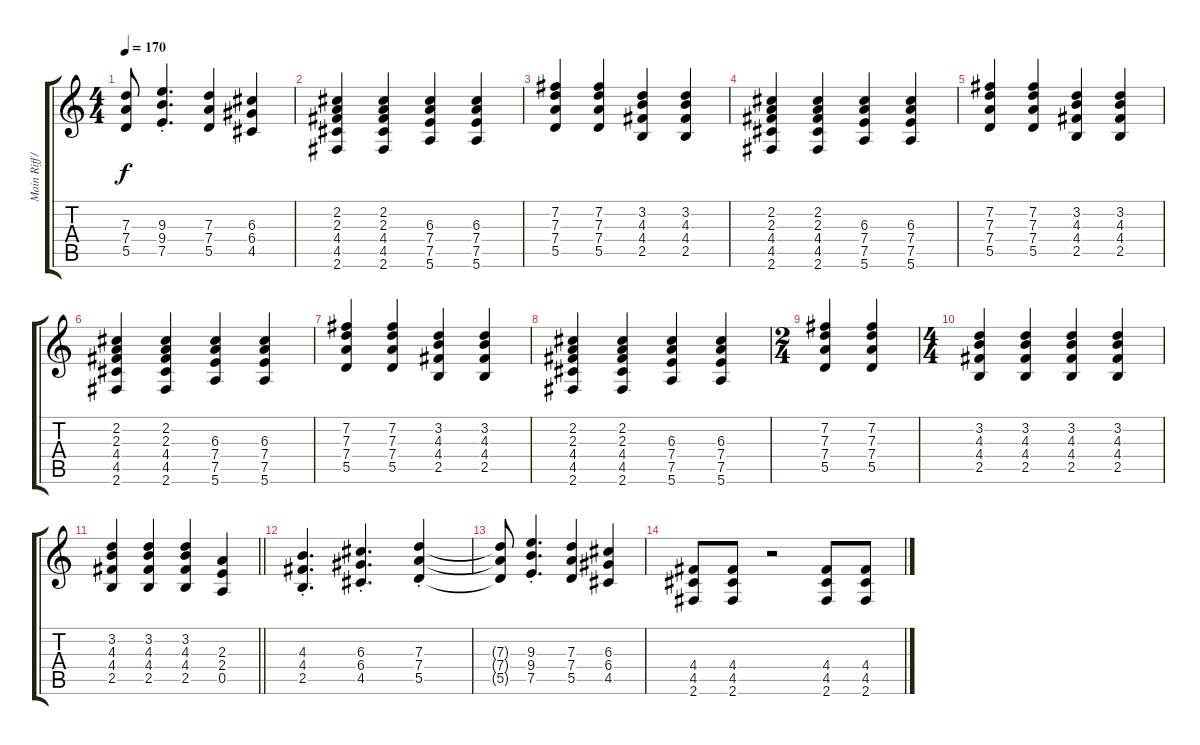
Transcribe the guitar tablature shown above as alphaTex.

\track ("Main Riff/Solo" "Main Riff/") {instrument overdrivenguitar}
\staff {score tabs}
\tuning (E4 B3 G3 D3 A2 E2) {hide}
\ts (4 4)
\tempo 170
\clef g2
\ks c
(7.3{t} 7.4{t} 5.5{t}).8{dy f} (9.3{st} 9.4{st} 7.5{st}).4{d} (7.3 7.4 5.5).4 (6.3 6.4 4.5).4 |
(2.2 2.3 4.4 4.5 2.6).4 (2.2 2.3 4.4 4.5 2.6).4 (6.3 7.4 7.5 5.6).4 (6.3 7.4 7.5 5.6).4 |
(7.2 7.3 7.4 5.5).4 (7.2 7.3 7.4 5.5).4 (3.2 4.3 4.4 2.5).4 (3.2 4.3 4.4 2.5).4 |
(2.2 2.3 4.4 4.5 2.6).4 (2.2 2.3 4.4 4.5 2.6).4 (6.3 7.4 7.5 5.6).4 (6.3 7.4 7.5 5.6).4 |
(7.2 7.3 7.4 5.5).4 (7.2 7.3 7.4 5.5).4 (3.2 4.3 4.4 2.5).4 (3.2 4.3 4.4 2.5).4 |
(2.2 2.3 4.4 4.5 2.6).4 (2.2 2.3 4.4 4.5 2.6).4 (6.3 7.4 7.5 5.6).4 (6.3 7.4 7.5 5.6).4 |
(7.2 7.3 7.4 5.5).4 (7.2 7.3 7.4 5.5).4 (3.2 4.3 4.4 2.5).4 (3.2 4.3 4.4 2.5).4 |
(2.2 2.3 4.4 4.5 2.6).4 (2.2 2.3 4.4 4.5 2.6).4 (6.3 7.4 7.5 5.6).4 (6.3 7.4 7.5 5.6).4 |
\ts (2 4)
(7.2 7.3 7.4 5.5).4 (7.2 7.3 7.4 5.5).4 |
\ts (4 4)
(3.2 4.3 4.4 2.5).4 (3.2 4.3 4.4 2.5).4 (3.2 4.3 4.4 2.5).4 (3.2 4.3 4.4 2.5).4 |
\barLineRight lightlight
(3.2 4.3 4.4 2.5).4 (3.2 4.3 4.4 2.5).4 (3.2 4.3 4.4 2.5).4 (2.3 2.4 0.5).4 |
(4.3{st} 4.4{st} 2.5{st}).4{d} (6.3{st} 6.4{st} 4.5{st}).4{d} (7.3{st} 7.4{st} 5.5{st}).4 |
(7.3{t} 7.4{t} 5.5{t}).8 (9.3{st} 9.4{st} 7.5{st}).4{d} (7.3 7.4 5.5).4 (6.3 6.4 4.5).4 |
(4.4 4.5 2.6).8 (4.4 4.5 2.6).8 r.2 (4.4 4.5 2.6).8 (4.4 4.5 2.6).8
